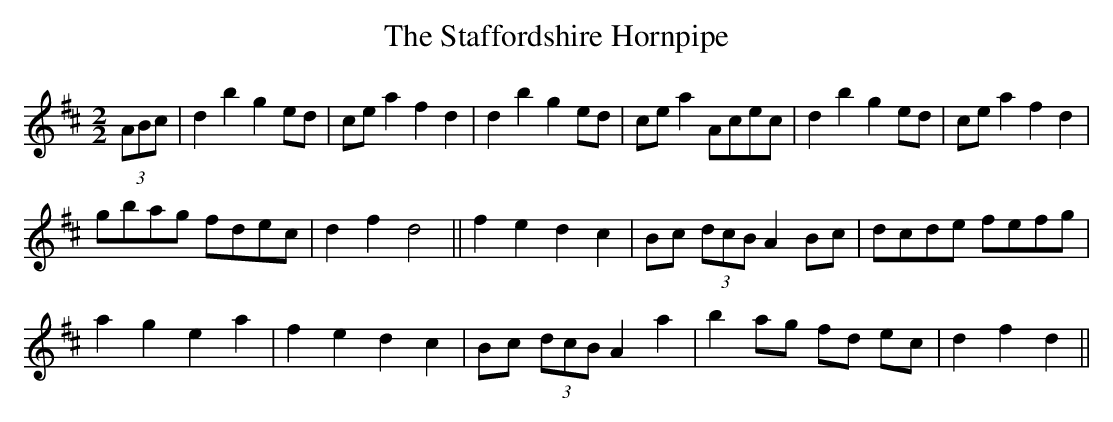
X:1
T:Staffordshire Hornpipe, The
M:2/2
L:1/8
K:D
(3ABc|d2b2g2ed|ce a2f2d2|d2b2g2 ed|ce a2 Acec|d2b2g2ed|ce a2f2d2|
gbag fdec|d2f2d4||f2e2d2c2|Bc (3dcB A2 Bc|dcde fefg|
a2g2e2a2|f2e2d2c2|Bc (3dcB A2a2|b2 ag fd ec|d2f2d2||
